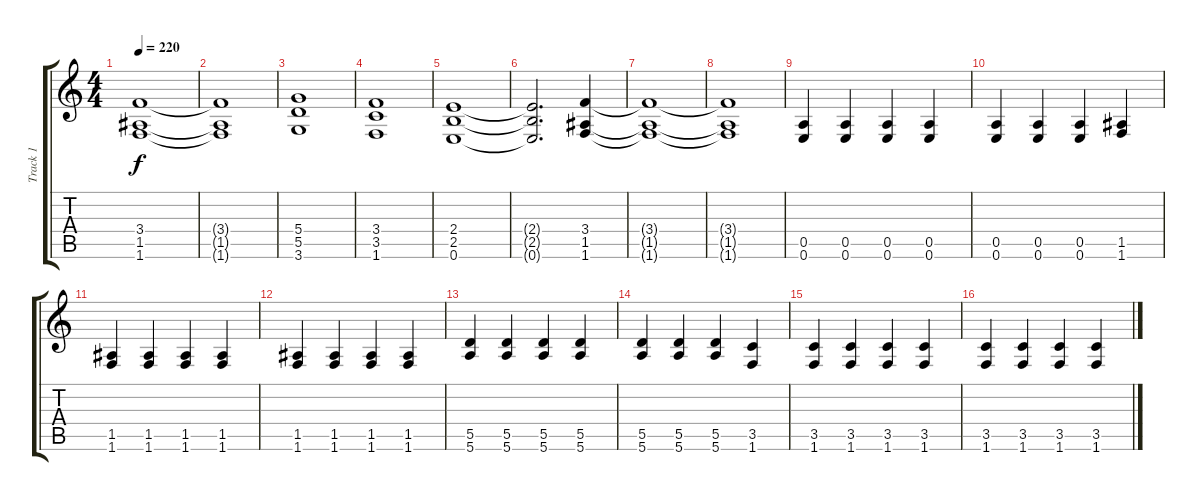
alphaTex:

\track ("Track 1" "Track 1") {instrument acousticguitarsteel}
\staff {score tabs}
\tuning (E4 B3 G3 D3 A2 E2) {hide}
\ts (4 4)
\tempo 220
\clef g2
\ks c
(3.4 1.5 1.6).1{dy f} |
(3.4{t} 1.5{t} 1.6{t}).1 |
(5.4 5.5 3.6).1 |
(3.4 3.5 1.6).1 |
(2.4 2.5 0.6).1 |
(2.4{t} 2.5{t} 0.6{t}).2{d} (3.4 1.5 1.6).4 |
(3.4{t} 1.5{t} 1.6{t}).1 |
(3.4{t} 1.5{t} 1.6{t}).1 |
(0.5 0.6).4 (0.5 0.6).4 (0.5 0.6).4 (0.5 0.6).4 |
(0.5 0.6).4 (0.5 0.6).4 (0.5 0.6).4 (1.5 1.6).4 |
(1.5 1.6).4 (1.5 1.6).4 (1.5 1.6).4 (1.5 1.6).4 |
(1.5 1.6).4 (1.5 1.6).4 (1.5 1.6).4 (1.5 1.6).4 |
(5.5 5.6).4 (5.5 5.6).4 (5.5 5.6).4 (5.5 5.6).4 |
(5.5 5.6).4 (5.5 5.6).4 (5.5 5.6).4 (3.5 1.6).4 |
(3.5 1.6).4 (3.5 1.6).4 (3.5 1.6).4 (3.5 1.6).4 |
(3.5 1.6).4 (3.5 1.6).4 (3.5 1.6).4 (3.5 1.6).4
